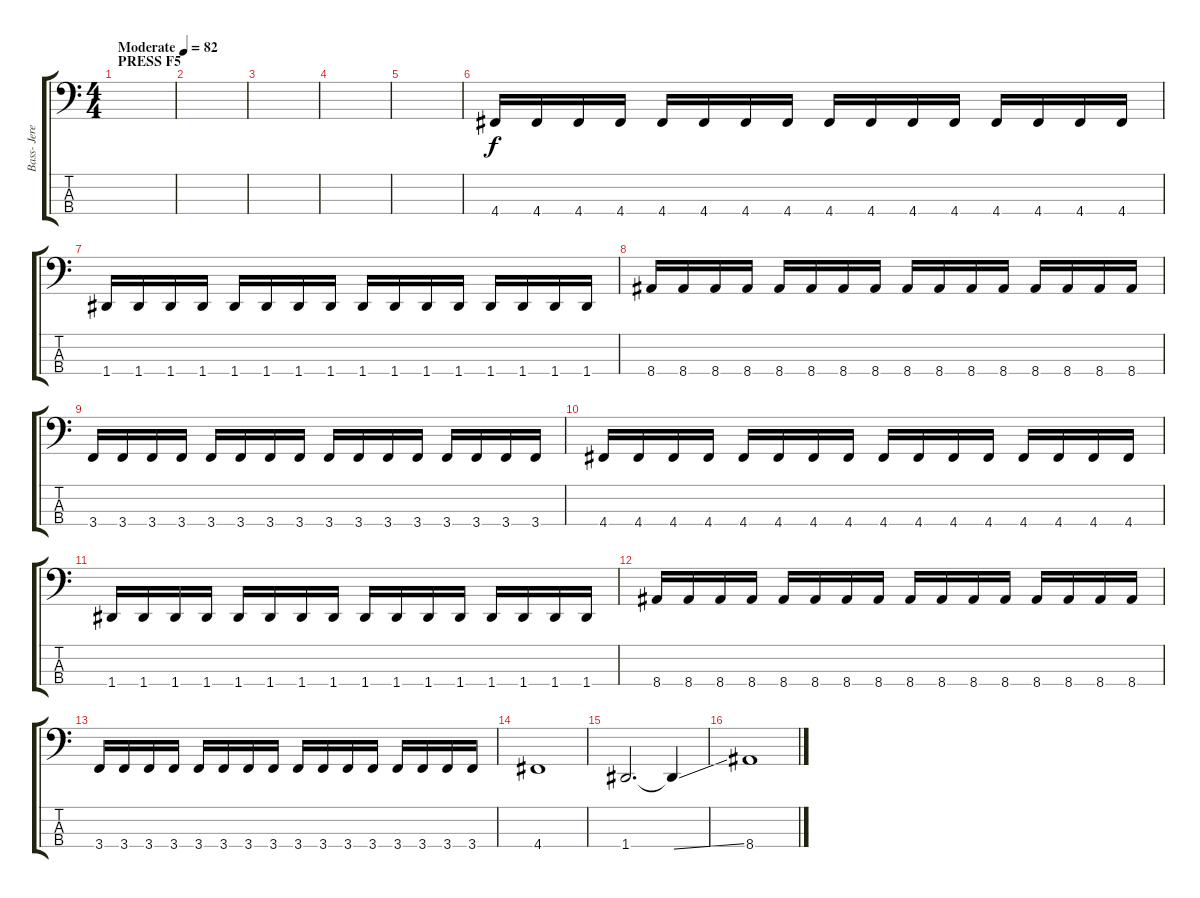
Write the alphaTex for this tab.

\track ("Bass- Jeremy Davis" "Bass- Jere") {instrument electricbassfinger}
\staff {score tabs}
\tuning (G2 D2 A1 D1) {hide}
\ts (4 4)
\section ("" "PRESS F5")
\tempo (82 "Moderate")
\clef f4
\ks c
|
|
|
|
|
4.4.16 4.4.16 4.4.16 4.4.16 4.4.16 4.4.16 4.4.16 4.4.16 4.4.16 4.4.16 4.4.16 4.4.16 4.4.16 4.4.16 4.4.16 4.4.16 |
1.4.16 1.4.16 1.4.16 1.4.16 1.4.16 1.4.16 1.4.16 1.4.16 1.4.16 1.4.16 1.4.16 1.4.16 1.4.16 1.4.16 1.4.16 1.4.16 |
8.4.16 8.4.16 8.4.16 8.4.16 8.4.16 8.4.16 8.4.16 8.4.16 8.4.16 8.4.16 8.4.16 8.4.16 8.4.16 8.4.16 8.4.16 8.4.16 |
3.4.16 3.4.16 3.4.16 3.4.16 3.4.16 3.4.16 3.4.16 3.4.16 3.4.16 3.4.16 3.4.16 3.4.16 3.4.16 3.4.16 3.4.16 3.4.16 |
4.4.16 4.4.16 4.4.16 4.4.16 4.4.16 4.4.16 4.4.16 4.4.16 4.4.16 4.4.16 4.4.16 4.4.16 4.4.16 4.4.16 4.4.16 4.4.16 |
1.4.16 1.4.16 1.4.16 1.4.16 1.4.16 1.4.16 1.4.16 1.4.16 1.4.16 1.4.16 1.4.16 1.4.16 1.4.16 1.4.16 1.4.16 1.4.16 |
8.4.16 8.4.16 8.4.16 8.4.16 8.4.16 8.4.16 8.4.16 8.4.16 8.4.16 8.4.16 8.4.16 8.4.16 8.4.16 8.4.16 8.4.16 8.4.16 |
3.4.16 3.4.16 3.4.16 3.4.16 3.4.16 3.4.16 3.4.16 3.4.16 3.4.16 3.4.16 3.4.16 3.4.16 3.4.16 3.4.16 3.4.16 3.4.16 |
4.4.1 |
1.4.2{d} 1.4{ss t}.4 |
8.4.1
